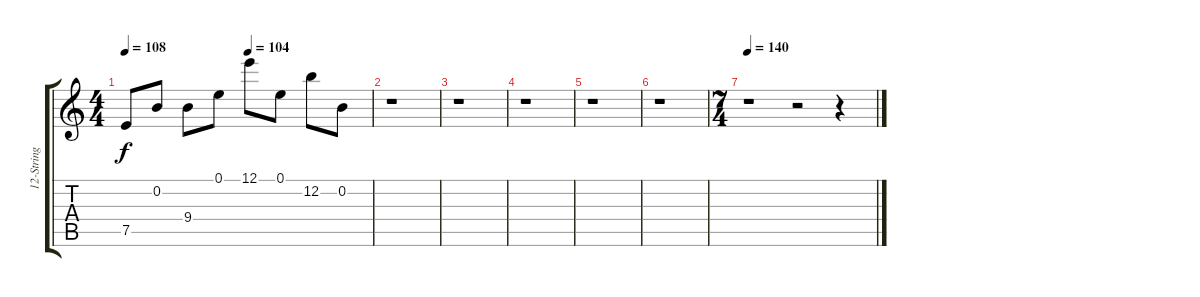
\track ("12-String Electric" "12-String ") {instrument distortionguitar}
\staff {score tabs}
\tuning (E4 B3 G3 D3 A2 E2) {hide}
\ts (4 4)
\tempo 108
\tempo (104 0.5)
\clef g2
\ks c
7.5.8{dy f} 0.2.8 9.4.8 0.1.8 12.1.8 0.1.8 12.2.8 0.2.8 |
r.1 |
r.1 |
r.1 |
r.1 |
r.1 |
\ts (7 4)
\tempo 140
r.1 r.2 r.4
